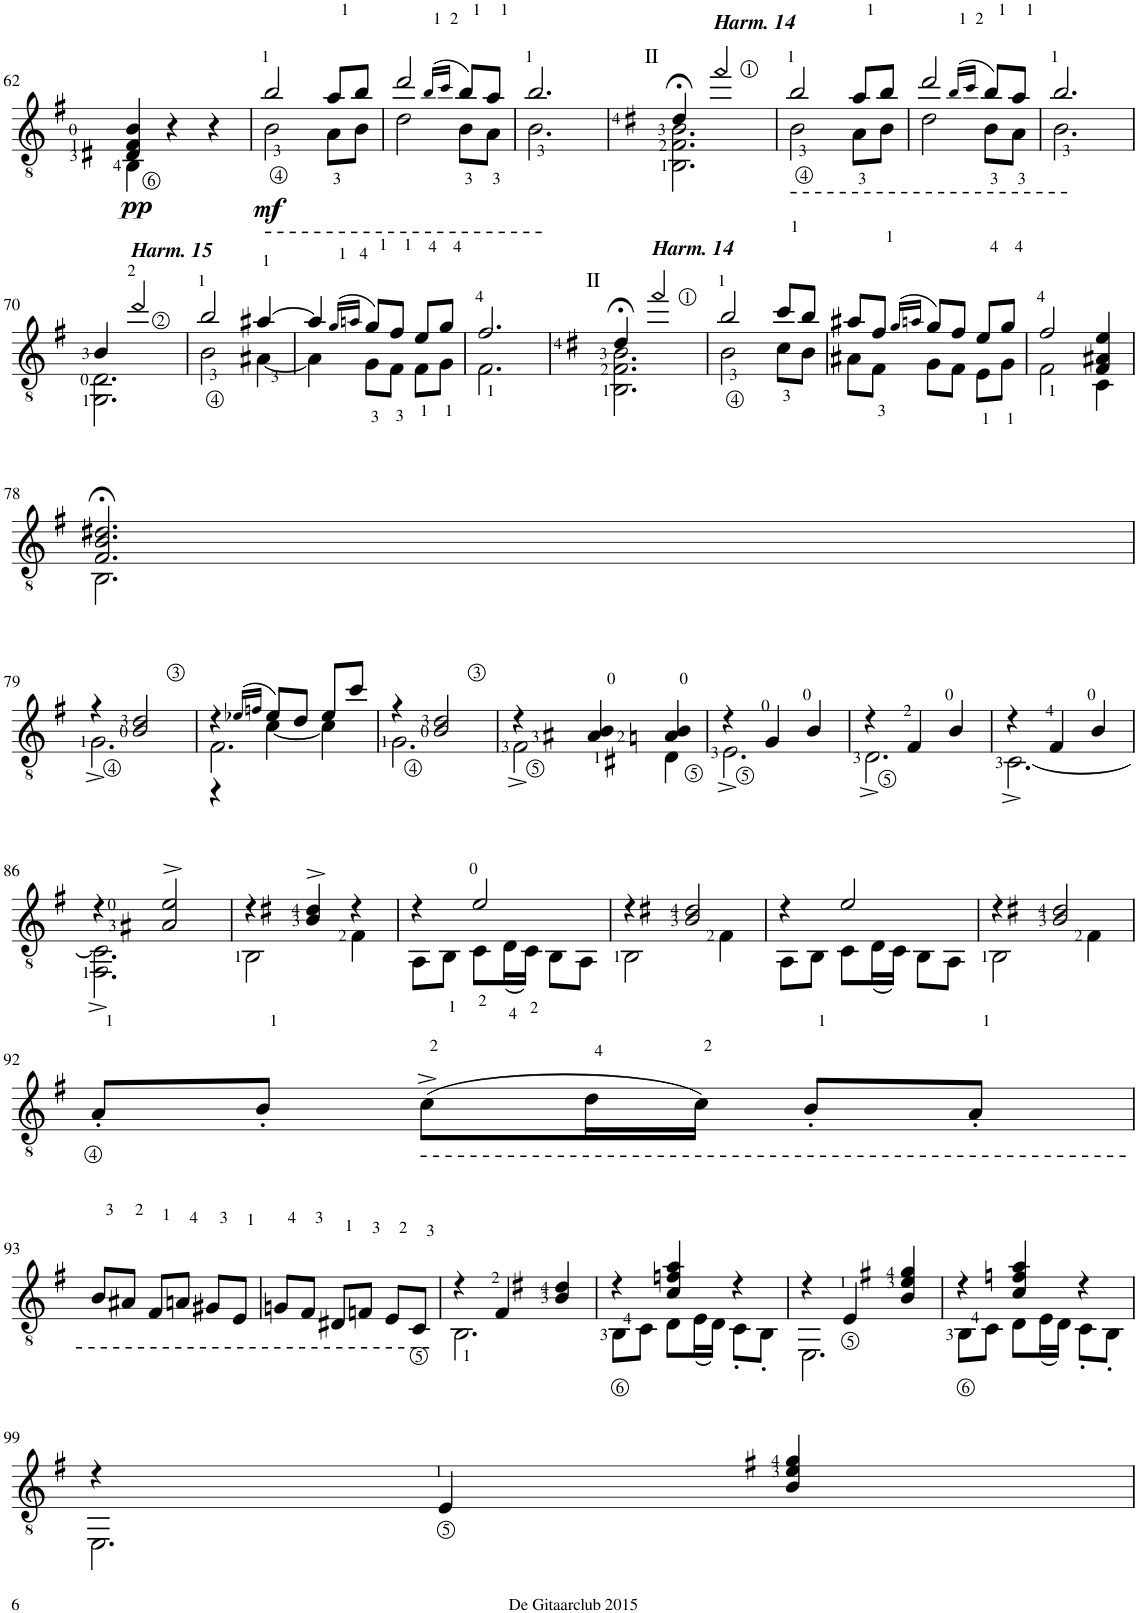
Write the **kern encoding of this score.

**kern	**dynam
*part1	*part1
*staff1	*staff1
*I"Klassieke gitaar	*
*I'Git.	*
!!LO:PB:g=z
*clefGv2	*
*k[f#]	*
*M3/4	*
=62	=62
*^	*
!	!	!LO:DY:b
4D#X/ 4F#/ 4B/	4BB\	pp
4r	2ryy	.
4r	.	.
=63	=63	=63
!	!	!LO:DY:b
2b/	2B<\	mf
8a/L	8A<\L	.
8b/J	8B\J	.
=64	=64	=64
2dd/	2d\	.
(16qb/LL	.	.
16qcc/JJ	.	.
8b/L)	8B<\L	.
8a/J	8A<\J	.
=65	=65	=65
2.b/	2.B\	.
=66	=66	=66
!LO:TX:a:t=II	!	!
4d#X;</	2.BB\ 2.F#\ 2.B\	.
!LO:TX:a:Bi:t=Harm. 14	!	!
2ff#/	.	.
=67	=67	=67
2b/	2B<\	.
8a/L	8A<\L	.
8b/J	8B\J	.
=68	=68	=68
2dd/	2d\	.
(16qb/LL	.	.
16qcc/JJ	.	.
8b/L)	8B<\L	.
8a/J	8A<\J	.
=69	=69	=69
2.b/	2.B\	.
!!LO:LB:g=z	!!
=70	=70	=70
4B/	2.GG\ 2.D\	.
!LO:TX:a:Bi:t=Harm. 15	!	!
2dd/	.	.
=71	=71	=71
2b/	2B<\	.
[4a#X/	[4A#X<\	.
=72	=72	=72
4a#/]	4A#\]	.
(16qg/LL	.	.
16qan/JJ	.	.
8g/L)	8G<\L	.
8f#/J	8F#<\J	.
8e/L	8F#<\L	.
8g/J	8G<\J	.
=73	=73	=73
2.f#/	2.F#\	.
=74	=74	=74
!LO:TX:a:t=II	!	!
4d#X;</	2.BB\ 2.F#\ 2.B\	.
!LO:TX:a:Bi:t=Harm. 14	!	!
2ff#/	.	.
=75	=75	=75
2b/	2B<\	.
8cc/L	8c<\L	.
8b/J	8B\J	.
=76	=76	=76
8a#X/L	8A#X\L	.
8f#/J	8F#<\J	.
(16qg/LL	.	.
16qan/JJ	.	.
8g/L)	8G\L	.
8f#/J	8F#\J	.
8e/L	8E<\L	.
8g/J	8G<\J	.
=77	=77	=77
2f#/	2F#\	.
4F#/ 4A#X/ 4e/	4C\	.
!!LO:LB:g=z	!!
=78	=78	=78
2.F#/;< 2.B/;< 2.d#X/;<	2.BB\	.
!!LO:LB:g=z	!!
=79	=79	=79
4r	2.G^\	.
2B/ 2d/	.	.
=80	=80	=80
*	*^	*
4r	2.F#\	4r	.
(16qe-X/LL	.	.	.
16qfn/JJ	.	.	.
8e-/L)	.	[4c\	.
8d/J	.	.	.
8e-/L	.	4c\]	.
8cc/J	.	.	.
*	*v	*v	*
=81	=81	=81
4r	2.G\	.
2B/ 2d/	.	.
=82	=82	=82
4r	2F#^\	.
4A#X/ 4B/	.	.
4An/ 4B/	4D#X\	.
=83	=83	=83
4r	2.E^\	.
4G/	.	.
4B/	.	.
=84	=84	=84
4r	2.D^\	.
4F#/	.	.
4B/	.	.
=85	=85	=85
4r	[2.C^\	.
4F#/	.	.
4B/	.	.
!!LO:LB:g=z	!!
=86	=86	=86
4r	2.FF#\^ 2.C\]^	.
2A#X/^ 2e/^	.	.
=87	=87	=87
4r	2BB\	.
4B/^ 4d#X/^	.	.
4r	4F#\	.
=88	=88	=88
4r	8AA\L	.
.	8BB<\J	.
2e/	8C<\L	.
.	(16D<\L	.
.	16C<\JJ)	.
.	8BB\L	.
.	8AA\J	.
=89	=89	=89
4r	2BB\	.
2B/ 2d#X/	.	.
.	4F#\	.
=90	=90	=90
4r	8AA\L	.
.	8BB\J	.
2e/	8C\L	.
.	(16D\L	.
.	16C\JJ)	.
.	8BB\L	.
.	8AA\J	.
=91	=91	=91
4r	2BB\	.
2B/ 2d#X/	.	.
.	4F#\	.
*v	*v	*
!!LO:LB:g=z
=92	=92
8A'/L	.
8B'/J	.
(8c^\L	.
16d\L	.
16c\JJ)	.
8B'/L	.
8A'/J	.
!!LO:LB:g=z
=93	=93
8B/L	.
8A#X/J	.
8F#/L	.
8An/J	.
8G#X/L	.
8E/J	.
=94	=94
8Gn/L	.
8F#/J	.
8D#X/L	.
8Fn/J	.
8E/L	.
8C/J	.
=95	=95
*^	*
4r	2.BB\	.
4F#/	.	.
4B/ 4d#X/	.	.
=96	=96	=96
4r	8BB<\L	.
.	8C\J	.
4c/ 4fn/ 4a/	8D\L	.
.	(16E\L	.
.	16D\JJ)	.
4r	8C'\L	.
.	8BB'\J	.
=97	=97	=97
4r	2.EE\	.
4E/	.	.
4B/ 4e/ 4g#X/	.	.
=98	=98	=98
4r	8BB<\L	.
.	8C\J	.
4c/ 4fn/ 4a/	8D\L	.
.	(16E\L	.
.	16D\JJ)	.
4r	8C'\L	.
.	8BB'\J	.
!!LO:LB:g=z	!!
=99	=99	=99
4r	2.EE\	.
4E/	.	.
4B/ 4e/ 4g#X/	.	.
*v	*v	*
=	=
*-	*-
